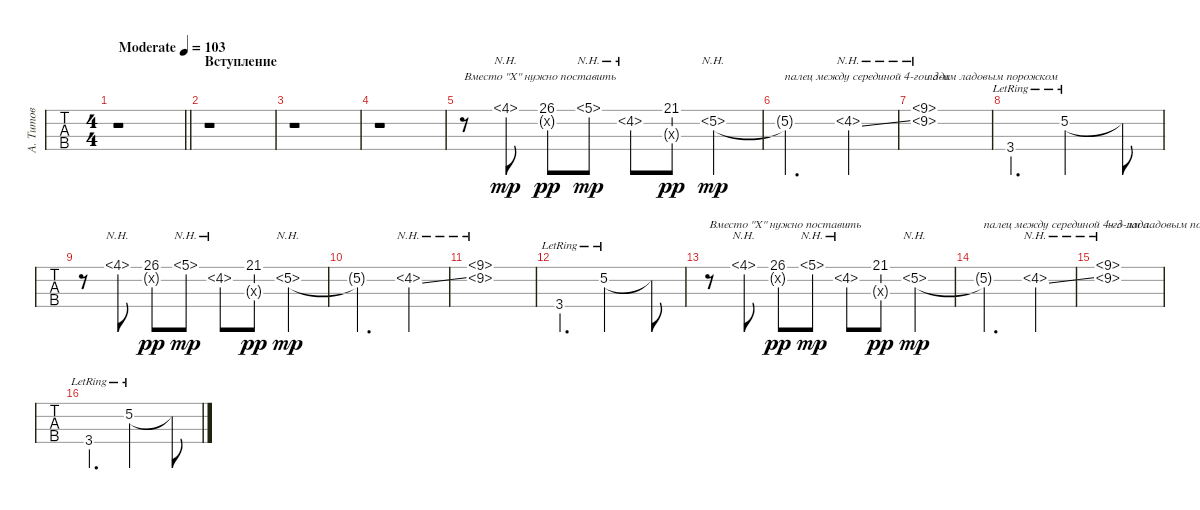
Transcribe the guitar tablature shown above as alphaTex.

\track ("А. Титов" "А. Титов") {instrument fretlessbass}
\staff {tabs}
\tuning (G2 D2 A1 E1) {hide}
\ts (4 4)
\tempo (103 "Moderate")
\clef f4
\barLineRight lightlight
\ks c
r.1{dy mp instrument fretlessbass} |
\section ("" "Вступление")
r.1 |
r.1 |
r.1 |
r.8{txt "Вместо \"Х\" нужно поставить "} 4.1{nh}.8 (26.1 4.2{g x}).8{dy pp} 5.1{nh}.8{dy mp} 4.2{nh}.8 (21.1 4.3{g x}).8{dy pp} 5.2{nh}.4{dy mp} |
5.2{t}.2{d txt "палец между серединой 4-го лада"} 4.2{nh ss}.4 |
(9.1{nh} 9.2{nh}).1{txt "и 3-им ладовым порожком"} |
3.4{lr}.4{d} 5.2{lr}.2 5.2{t}.8 |
r.8 4.1{nh}.8 (26.1 4.2{g x}).8{dy pp} 5.1{nh}.8{dy mp} 4.2{nh}.8 (21.1 4.3{g x}).8{dy pp} 5.2{nh}.4{dy mp} |
5.2{t}.2{d} 4.2{nh ss}.4 |
(9.1{nh} 9.2{nh}).1 |
3.4{lr}.4{d} 5.2{lr}.2 5.2{t}.8 |
r.8{txt "Вместо \"Х\" нужно поставить "} 4.1{nh}.8 (26.1 4.2{g x}).8{dy pp} 5.1{nh}.8{dy mp} 4.2{nh}.8 (21.1 4.3{g x}).8{dy pp} 5.2{nh}.4{dy mp} |
5.2{t}.2{d txt "палец между серединой 4-го лада"} 4.2{nh ss}.4 |
(9.1{nh} 9.2{nh}).1{txt "и 3-им ладовым порожком"} |
3.4{lr}.4{d} 5.2{lr}.2 5.2{t}.8
